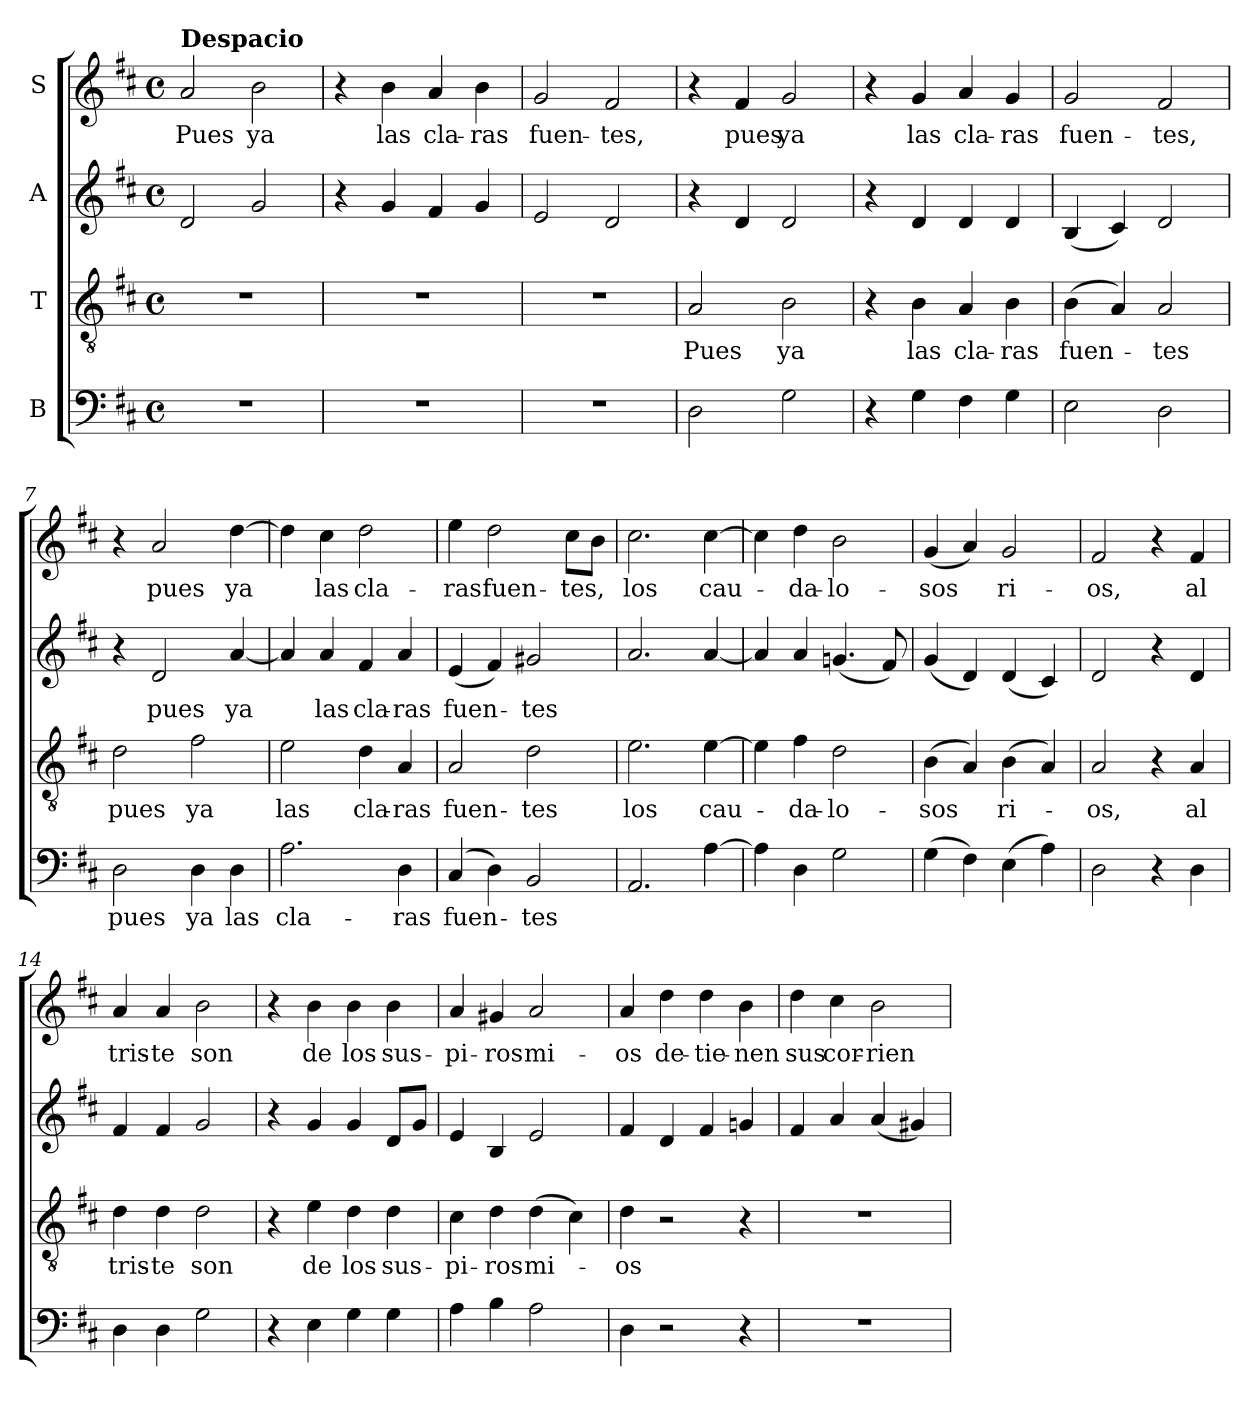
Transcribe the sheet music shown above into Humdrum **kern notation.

**kern	**text	**kern	**text	**kern	**text	**kern	**text
*part4	*part4	*part3	*part3	*part2	*part2	*part1	*part1
*staff4	*staff4	*staff3	*staff3	*staff2	*staff2	*staff1	*staff1
*I"B	*	*I"T	*	*I"A	*	*I"S	*
*clefF4	*	*clefGv2	*	*clefG2	*	*clefG2	*
*k[f#c#]	*	*k[f#c#]	*	*k[f#c#]	*	*k[f#c#]	*
*M4/4	*	*M4/4	*	*M4/4	*	*M4/4	*
*met(c)	*	*met(c)	*	*met(c)	*	*met(c)	*
=1	=1	=1	=1	=1	=1	=1	=1
!	!	!	!	!	!	!LO:TX:a:B:t=Despacio	!
1r	.	1r	.	2d/	.	2a/	Pues
.	.	.	.	2g/	.	2b\	ya
=2	=2	=2	=2	=2	=2	=2	=2
1r	.	1r	.	4r	.	4r	.
.	.	.	.	4g/	.	4b\	las
.	.	.	.	4f#/	.	4a/	cla-
.	.	.	.	4g/	.	4b\	-ras
=3	=3	=3	=3	=3	=3	=3	=3
1r	.	1r	.	2e/	.	2g/	fuen-
.	.	.	.	2d/	.	2f#/	-tes,
=4	=4	=4	=4	=4	=4	=4	=4
2D\	.	2A/	Pues	4r	.	4r	.
.	.	.	.	4d/	.	4f#/	pues
2G\	.	2B\	ya	2d/	.	2g/	ya
=5	=5	=5	=5	=5	=5	=5	=5
4r	.	4r	.	4r	.	4r	.
4G\	.	4B\	las	4d/	.	4g/	las
4F#\	.	4A/	cla-	4d/	.	4a/	cla-
4G\	.	4B\	-ras	4d/	.	4g/	-ras
=6	=6	=6	=6	=6	=6	=6	=6
2E\	.	(4B\	fuen-	(4B/	.	2g/	fuen-
.	.	4A/)	.	4c#/)	.	.	.
2D\	.	2A/	-tes	2d/	.	2f#/	-tes,
!!LO:LB:g=z
=7	=7	=7	=7	=7	=7	=7	=7
2D\	pues	2d\	pues	4r	.	4r	.
.	.	.	.	2d/	pues	2a/	pues
4D\	ya	2f#\	ya	.	.	.	.
4D\	las	.	.	[4a/	ya	[4dd\	ya
=8	=8	=8	=8	=8	=8	=8	=8
2.A\	cla-	2e\	las	4a/]	.	4dd\]	.
.	.	.	.	4a/	las	4cc#\	las
.	.	4d\	cla-	4f#/	cla-	2dd\	cla-
4D\	-ras	4A/	-ras	4a/	-ras	.	.
=9	=9	=9	=9	=9	=9	=9	=9
(4C#/	fuen-	2A/	fuen-	(4e/	fuen-	4ee\	-ras
4D\)	.	.	.	4f#/)	.	2dd\	fuen-
2BB/	-tes	2d\	-tes	2g#X/	-tes	.	.
.	.	.	.	.	.	8cc#\L	-tes,
.	.	.	.	.	.	8b\J	.
=10	=10	=10	=10	=10	=10	=10	=10
2.AA/	.	2.e\	los	2.a/	.	2.cc#\	los
[4A\	.	[4e\	cau-	[4a/	.	[4cc#\	cau-
=11	=11	=11	=11	=11	=11	=11	=11
4A\]	.	4e\]	.	4a/]	.	4cc#\]	.
4D\	.	4f#\	-da-	4a/	.	4dd\	-da-
2G\	.	2d\	-lo-	(4.gn/	.	2b\	-lo-
.	.	.	.	8f#/)	.	.	.
=12	=12	=12	=12	=12	=12	=12	=12
(4G\	.	(4B\	-sos	(4g/	.	(4g/	-sos
4F#\)	.	4A/)	.	4d/)	.	4a/)	.
(4E\	.	(4B\	ri-	(4d/	.	2g/	ri-
4A\)	.	4A/)	.	4c#/)	.	.	.
!!LO:LB:g=z
=13	=13	=13	=13	=13	=13	=13	=13
2D\	.	2A/	-os,	2d/	.	2f#/	-os,
4r	.	4r	.	4r	.	4r	.
4D\	.	4A/	al	4d/	.	4f#/	al
=14	=14	=14	=14	=14	=14	=14	=14
4D\	.	4d\	tris-	4f#/	.	4a/	tris-
4D\	.	4d\	-te	4f#/	.	4a/	-te
2G\	.	2d\	son	2g/	.	2b\	son
=15	=15	=15	=15	=15	=15	=15	=15
4r	.	4r	.	4r	.	4r	.
4E\	.	4e\	de	4g/	.	4b\	de
4G\	.	4d\	los	4g/	.	4b\	los
4G\	.	4d\	sus-	8d/L	.	4b\	sus-
.	.	.	.	8g/J	.	.	.
=16	=16	=16	=16	=16	=16	=16	=16
4A\	.	4c#\	-pi-	4e/	.	4a/	-pi-
4B\	.	4d\	-ros	4B/	.	4g#X/	-ros
2A\	.	(4d\	mi-	2e/	.	2a/	mi-
.	.	4c#\)	.	.	.	.	.
=17	=17	=17	=17	=17	=17	=17	=17
4D\	.	4d\	-os	4f#/	.	4a/	-os
2r	.	2r	.	4d/	.	4dd\	de-
.	.	.	.	4f#/	.	4dd\	-tie-
4r	.	4r	.	4gn/	.	4b\	-nen
=18	=18	=18	=18	=18	=18	=18	=18
1r	.	1r	.	4f#/	.	4dd\	sus
.	.	.	.	4a/	.	4cc#\	cor-
.	.	.	.	(4a/	.	2b\	-rien-
.	.	.	.	4g#X/)	.	.	.
=	=	=	=	=	=	=	=
*-	*-	*-	*-	*-	*-	*-	*-
